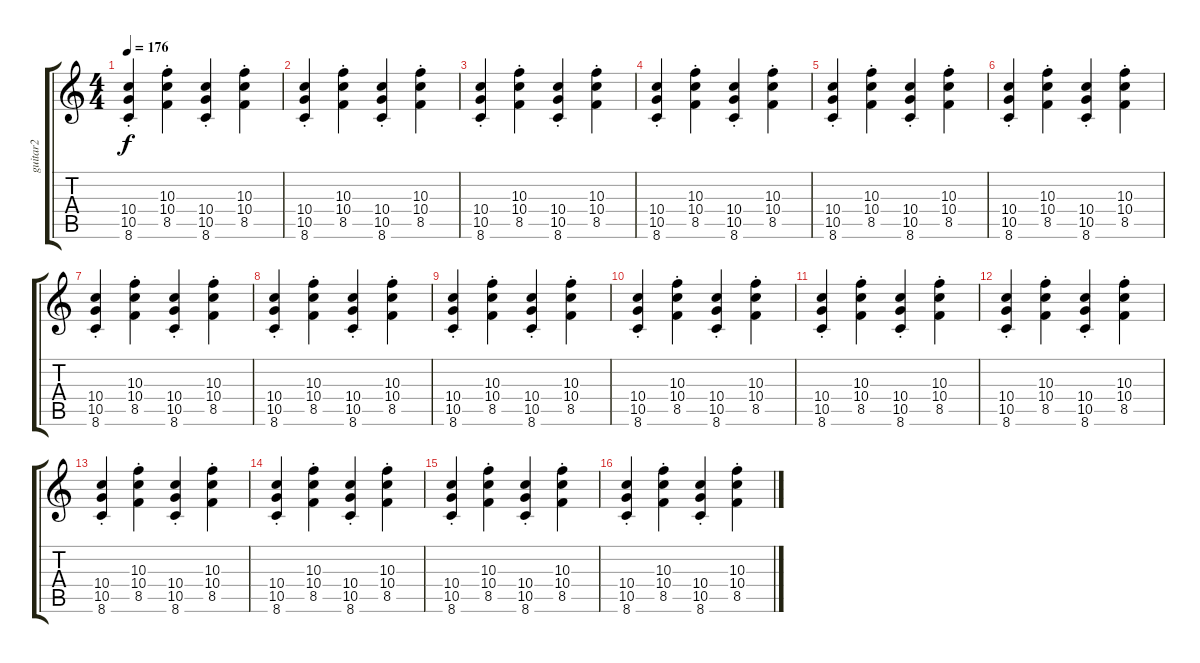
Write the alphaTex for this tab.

\track ("guitar2" "guitar2") {instrument distortionguitar}
\staff {score tabs}
\tuning (E4 B3 G3 D3 A2 E2) {hide}
\ts (4 4)
\tempo 176
\clef g2
\ks c
(10.4{st} 10.5{st} 8.6{st}).4{dy f} (10.3{st} 10.4{st} 8.5{st}).4 (10.4{st} 10.5{st} 8.6{st}).4 (10.3{st} 10.4{st} 8.5{st}).4 |
(10.4{st} 10.5{st} 8.6{st}).4 (10.3{st} 10.4{st} 8.5{st}).4 (10.4{st} 10.5{st} 8.6{st}).4 (10.3{st} 10.4{st} 8.5{st}).4 |
(10.4{st} 10.5{st} 8.6{st}).4 (10.3{st} 10.4{st} 8.5{st}).4 (10.4{st} 10.5{st} 8.6{st}).4 (10.3{st} 10.4{st} 8.5{st}).4 |
(10.4{st} 10.5{st} 8.6{st}).4 (10.3{st} 10.4{st} 8.5{st}).4 (10.4{st} 10.5{st} 8.6{st}).4 (10.3{st} 10.4{st} 8.5{st}).4 |
(10.4{st} 10.5{st} 8.6{st}).4 (10.3{st} 10.4{st} 8.5{st}).4 (10.4{st} 10.5{st} 8.6{st}).4 (10.3{st} 10.4{st} 8.5{st}).4 |
(10.4{st} 10.5{st} 8.6{st}).4 (10.3{st} 10.4{st} 8.5{st}).4 (10.4{st} 10.5{st} 8.6{st}).4 (10.3{st} 10.4{st} 8.5{st}).4 |
(10.4{st} 10.5{st} 8.6{st}).4 (10.3{st} 10.4{st} 8.5{st}).4 (10.4{st} 10.5{st} 8.6{st}).4 (10.3{st} 10.4{st} 8.5{st}).4 |
(10.4{st} 10.5{st} 8.6{st}).4 (10.3{st} 10.4{st} 8.5{st}).4 (10.4{st} 10.5{st} 8.6{st}).4 (10.3{st} 10.4{st} 8.5{st}).4 |
(10.4{st} 10.5{st} 8.6{st}).4 (10.3{st} 10.4{st} 8.5{st}).4 (10.4{st} 10.5{st} 8.6{st}).4 (10.3{st} 10.4{st} 8.5{st}).4 |
(10.4{st} 10.5{st} 8.6{st}).4 (10.3{st} 10.4{st} 8.5{st}).4 (10.4{st} 10.5{st} 8.6{st}).4 (10.3{st} 10.4{st} 8.5{st}).4 |
(10.4{st} 10.5{st} 8.6{st}).4 (10.3{st} 10.4{st} 8.5{st}).4 (10.4{st} 10.5{st} 8.6{st}).4 (10.3{st} 10.4{st} 8.5{st}).4 |
(10.4{st} 10.5{st} 8.6{st}).4 (10.3{st} 10.4{st} 8.5{st}).4 (10.4{st} 10.5{st} 8.6{st}).4 (10.3{st} 10.4{st} 8.5{st}).4 |
(10.4{st} 10.5{st} 8.6{st}).4 (10.3{st} 10.4{st} 8.5{st}).4 (10.4{st} 10.5{st} 8.6{st}).4 (10.3{st} 10.4{st} 8.5{st}).4 |
(10.4{st} 10.5{st} 8.6{st}).4 (10.3{st} 10.4{st} 8.5{st}).4 (10.4{st} 10.5{st} 8.6{st}).4 (10.3{st} 10.4{st} 8.5{st}).4 |
(10.4{st} 10.5{st} 8.6{st}).4 (10.3{st} 10.4{st} 8.5{st}).4 (10.4{st} 10.5{st} 8.6{st}).4 (10.3{st} 10.4{st} 8.5{st}).4 |
(10.4{st} 10.5{st} 8.6{st}).4 (10.3{st} 10.4{st} 8.5{st}).4 (10.4{st} 10.5{st} 8.6{st}).4 (10.3{st} 10.4{st} 8.5{st}).4
